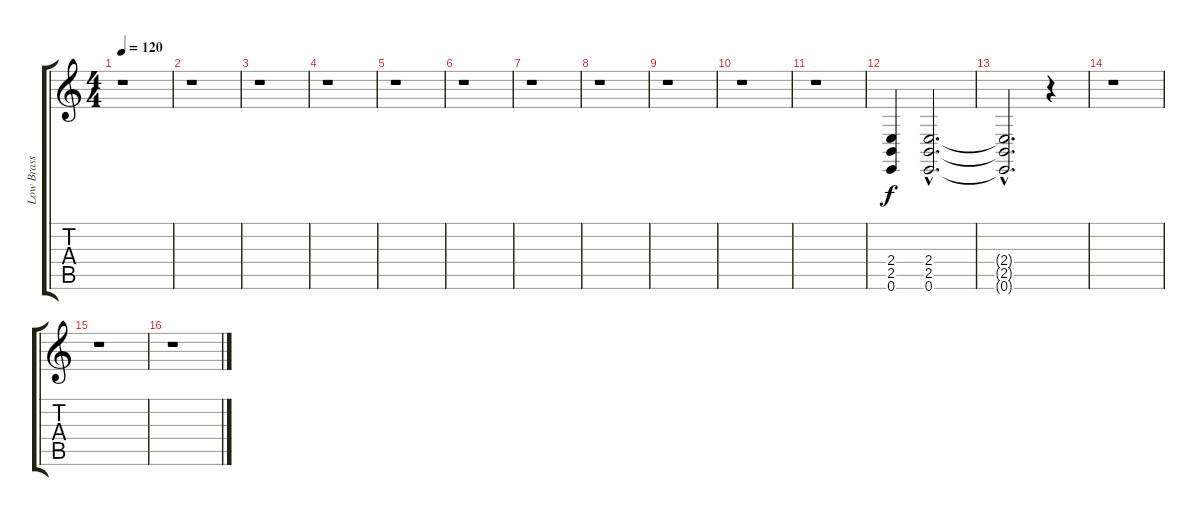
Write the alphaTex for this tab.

\track ("Low Brass" "Low Brass") {instrument trombone}
\staff {score tabs}
\tuning (E4 B3 G3 D3 A2 E2) {hide}
\ts (4 4)
\tempo 120
\clef g2
\ks c
r.1{dy f} |
r.1 |
r.1 |
r.1 |
r.1 |
r.1 |
r.1 |
r.1 |
r.1 |
r.1 |
r.1 |
(2.4 2.5 0.6).4{volume 4} (2.4{hac} 2.5{hac} 0.6{hac}).2{d volume 13} |
(2.4{hac t} 2.5{hac t} 0.6{hac t}).2{d} r.4 |
r.1 |
r.1 |
r.1
